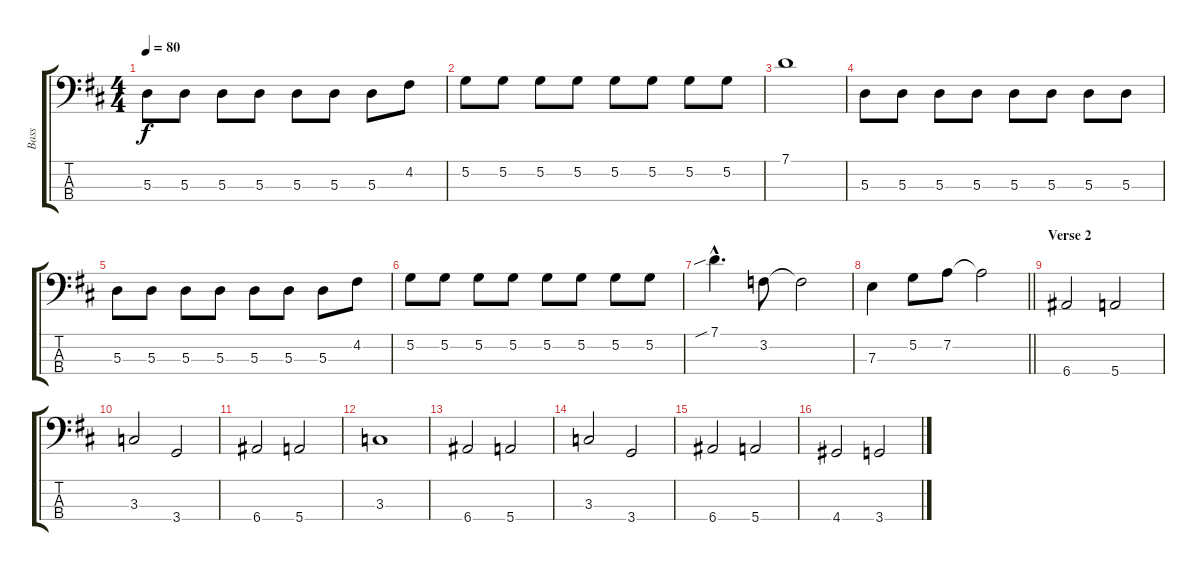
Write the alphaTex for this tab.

\track ("Bass" "Bass") {instrument fretlessbass}
\staff {score tabs}
\tuning (G2 D2 A1 E1) {hide}
\ts (4 4)
\tempo 80
\clef f4
\ks d
5.3.8{dy f} 5.3.8 5.3.8 5.3.8 5.3.8 5.3.8 5.3.8 4.2.8 |
5.2.8 5.2.8 5.2.8 5.2.8 5.2.8 5.2.8 5.2.8 5.2.8 |
7.1.1 |
5.3.8 5.3.8 5.3.8 5.3.8 5.3.8 5.3.8 5.3.8 5.3.8 |
5.3.8 5.3.8 5.3.8 5.3.8 5.3.8 5.3.8 5.3.8 4.2.8 |
5.2.8 5.2.8 5.2.8 5.2.8 5.2.8 5.2.8 5.2.8 5.2.8 |
7.1{sib hac}.4{d} 3.2.8 3.2{t}.2 |
\barLineRight lightlight
7.3.4 5.2.8 7.2.8 7.2{t}.2 |
\section ("" "Verse 2")
6.4.2 5.4.2 |
3.3.2 3.4.2 |
6.4.2 5.4.2 |
3.3.1 |
6.4.2 5.4.2 |
3.3.2 3.4.2 |
6.4.2 5.4.2 |
4.4.2 3.4.2
